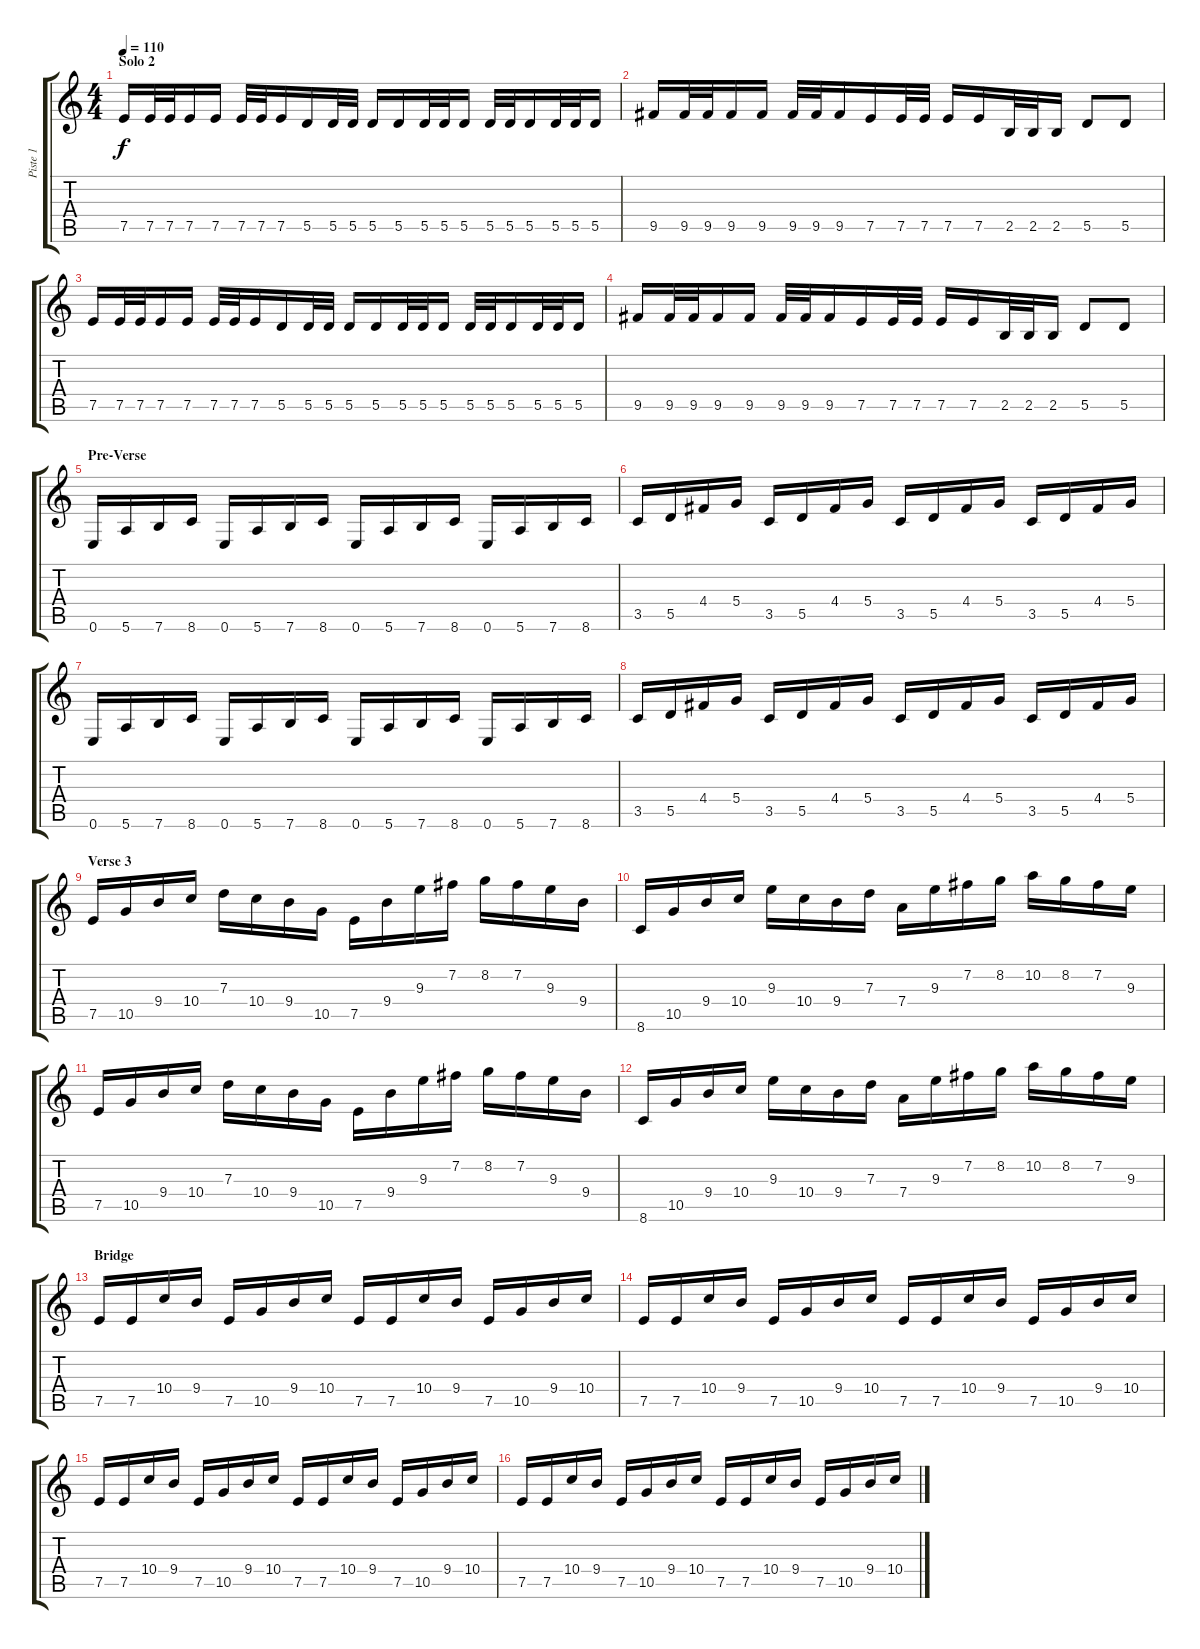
\track ("Piste 1" "Piste 1") {instrument distortionguitar}
\staff {score tabs}
\tuning (E4 B3 G3 D3 A2 E2) {hide}
\ts (4 4)
\section ("" "Solo 2")
\tempo 110
\clef g2
\ks c
7.5.16{dy f volume 11} 7.5.32 7.5.32 7.5.16 7.5.16 7.5.32 7.5.32 7.5.16 5.5.16 5.5.32 5.5.32 5.5.16 5.5.16 5.5.32 5.5.32 5.5.16 5.5.32 5.5.32 5.5.16 5.5.32 5.5.32 5.5.16 |
9.5.16 9.5.32 9.5.32 9.5.16 9.5.16 9.5.32 9.5.32 9.5.16 7.5.16 7.5.32 7.5.32 7.5.16 7.5.16 2.5.32 2.5.32 2.5.16 5.5.8 5.5.8 |
7.5.16 7.5.32 7.5.32 7.5.16 7.5.16 7.5.32 7.5.32 7.5.16 5.5.16 5.5.32 5.5.32 5.5.16 5.5.16 5.5.32 5.5.32 5.5.16 5.5.32 5.5.32 5.5.16 5.5.32 5.5.32 5.5.16 |
9.5.16 9.5.32 9.5.32 9.5.16 9.5.16 9.5.32 9.5.32 9.5.16 7.5.16 7.5.32 7.5.32 7.5.16 7.5.16 2.5.32 2.5.32 2.5.16 5.5.8 5.5.8 |
\section ("" "Pre-Verse")
0.6.16{volume 13} 5.6.16 7.6.16 8.6.16 0.6.16 5.6.16 7.6.16 8.6.16 0.6.16 5.6.16 7.6.16 8.6.16 0.6.16 5.6.16 7.6.16 8.6.16 |
3.5.16 5.5.16 4.4.16 5.4.16 3.5.16 5.5.16 4.4.16 5.4.16 3.5.16 5.5.16 4.4.16 5.4.16 3.5.16 5.5.16 4.4.16 5.4.16 |
0.6.16 5.6.16 7.6.16 8.6.16 0.6.16 5.6.16 7.6.16 8.6.16 0.6.16 5.6.16 7.6.16 8.6.16 0.6.16 5.6.16 7.6.16 8.6.16 |
3.5.16 5.5.16 4.4.16 5.4.16 3.5.16 5.5.16 4.4.16 5.4.16 3.5.16 5.5.16 4.4.16 5.4.16 3.5.16 5.5.16 4.4.16 5.4.16 |
\section ("" "Verse 3")
7.5.16{volume 13} 10.5.16 9.4.16 10.4.16 7.3.16 10.4.16 9.4.16 10.5.16 7.5.16 9.4.16 9.3.16 7.2.16 8.2.16 7.2.16 9.3.16 9.4.16 |
8.6.16 10.5.16 9.4.16 10.4.16 9.3.16 10.4.16 9.4.16 7.3.16 7.4.16 9.3.16 7.2.16 8.2.16 10.2.16 8.2.16 7.2.16 9.3.16 |
7.5.16 10.5.16 9.4.16 10.4.16 7.3.16 10.4.16 9.4.16 10.5.16 7.5.16 9.4.16 9.3.16 7.2.16 8.2.16 7.2.16 9.3.16 9.4.16 |
8.6.16 10.5.16 9.4.16 10.4.16 9.3.16 10.4.16 9.4.16 7.3.16 7.4.16 9.3.16 7.2.16 8.2.16 10.2.16 8.2.16 7.2.16 9.3.16 |
\section ("" "Bridge")
7.5.16{volume 13} 7.5.16 10.4.16 9.4.16 7.5.16 10.5.16 9.4.16 10.4.16 7.5.16 7.5.16 10.4.16 9.4.16 7.5.16 10.5.16 9.4.16 10.4.16 |
7.5.16 7.5.16 10.4.16 9.4.16 7.5.16 10.5.16 9.4.16 10.4.16 7.5.16 7.5.16 10.4.16 9.4.16 7.5.16 10.5.16 9.4.16 10.4.16 |
7.5.16 7.5.16 10.4.16 9.4.16 7.5.16 10.5.16 9.4.16 10.4.16 7.5.16 7.5.16 10.4.16 9.4.16 7.5.16 10.5.16 9.4.16 10.4.16 |
7.5.16 7.5.16 10.4.16 9.4.16 7.5.16 10.5.16 9.4.16 10.4.16 7.5.16 7.5.16 10.4.16 9.4.16 7.5.16 10.5.16 9.4.16 10.4.16
